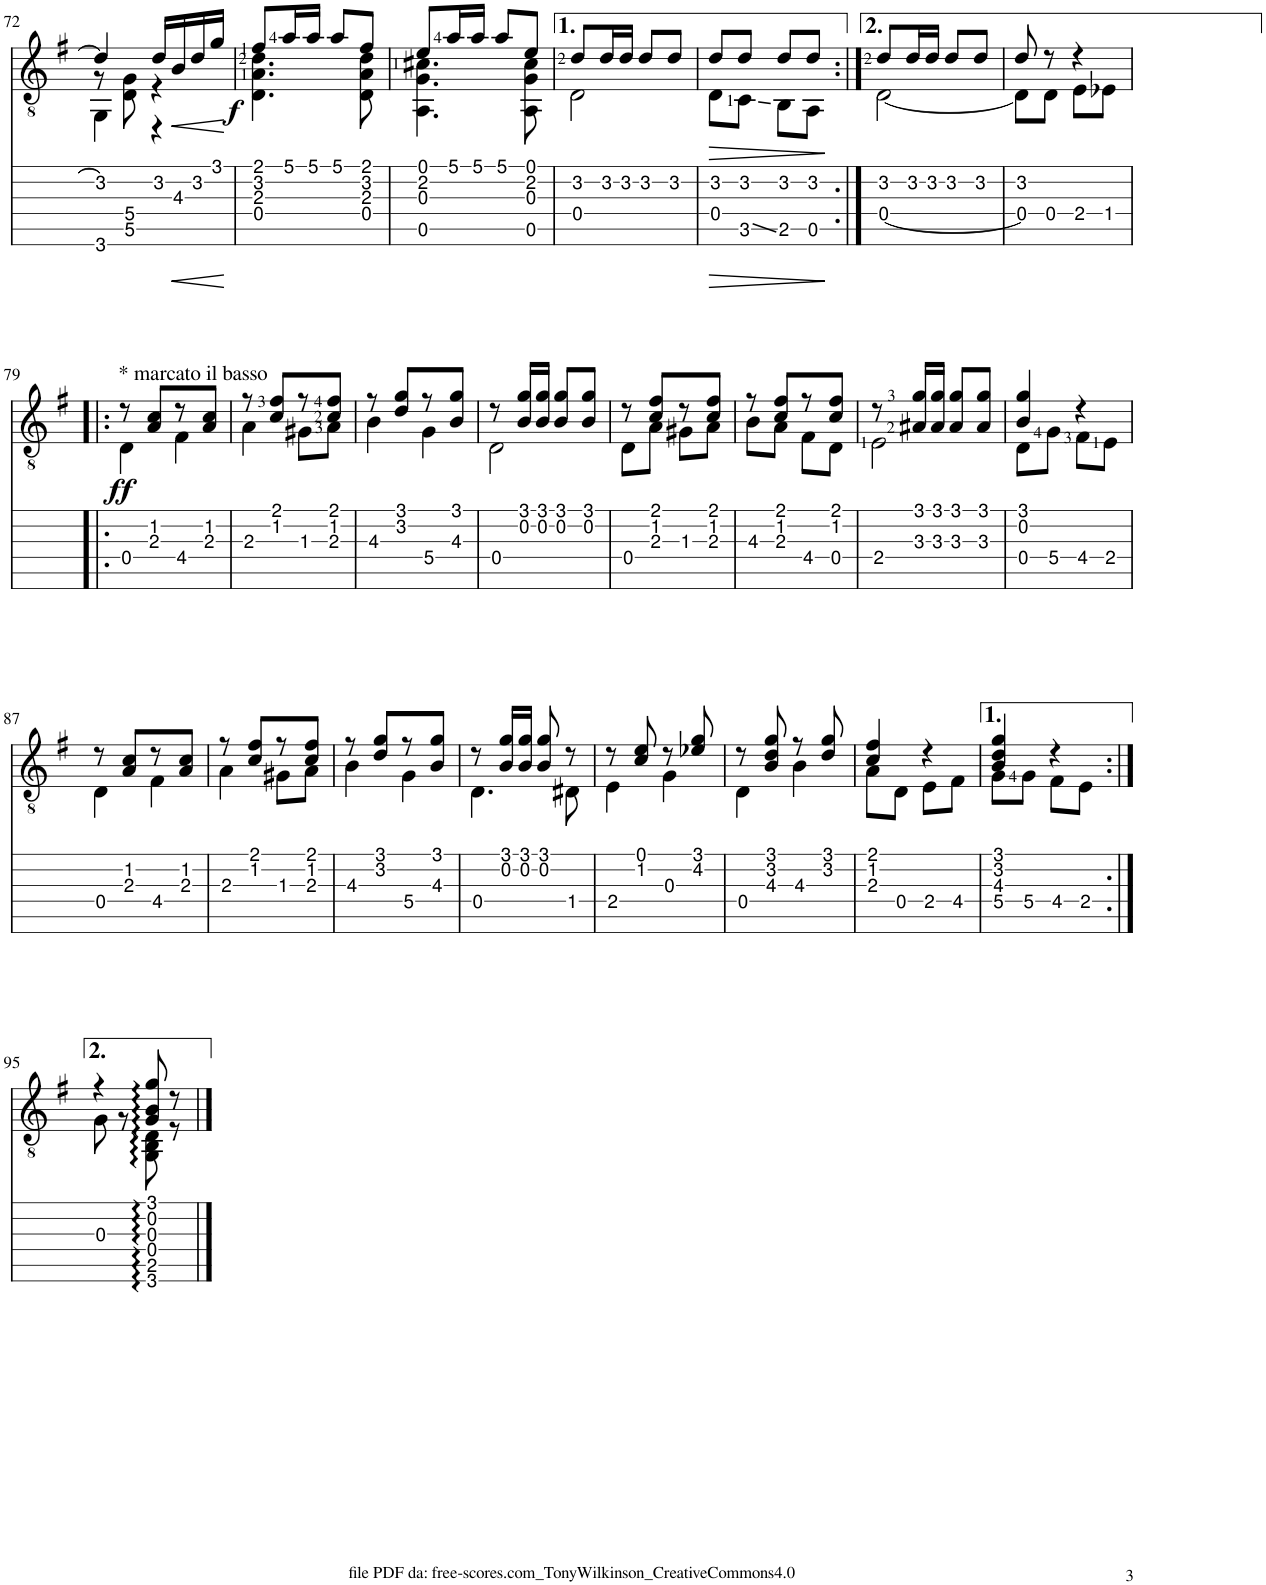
**kern	**kern	**dynam
*part1	*part1	*part1
*staff2	*staff1	*staff1/2
*I"Guitar	*	*
*I'Guit.	*	*
!!LO:PB:g=z
*	*clefGv2	*
*k[f#]	*k[f#]	*
*M2/4	*M2/4	*
=72	=72	=72
*^	*^	*
*	*^	*	*^	*
4d]	8r	4GG	4d/]	8r	4GG\	.
.	8D 8G	.	.	8D\ 8G\	.	.
16dLL	4r	4r	16d/LL	4r	4r	.
!	!	!	!	!	!	!LO:HP:b
16BJ	.	.	16B/	.	.	<
16dL	.	.	16d/	.	.	.
!	!	!	!	!	!	!LO:DY:b
16gJJ	.	.	16g/JJ	.	.	f
*v	*v	*v	*	*	*	*
*	*v	*v	*v	*
.	.	[
=73	=73	=73
*^	*^	*
8f#L	4.D 4.A 4.d	8f#/L	4.D\ 4.A\ 4.d\	.
16aL	.	16a/L	.	.
16aJJ	.	16a/JJ	.	.
8aL	.	8a/L	.	.
8f#J	8D 8A 8d	8f#/J	8D\ 8A\ 8d\	.
=74	=74	=74	=74	=74
8eL	4.AA 4.G 4.c#	8e/L	4.AA\ 4.G\ 4.c#X\	.
16aL	.	16a/L	.	.
16aJJ	.	16a/JJ	.	.
8aL	.	8a/L	.	.
8eJ	8AA 8G 8c#	8e/J	8AA\ 8G\ 8c#\	.
=75	=75	=75	=75	=75
8dL	2D	8d/L	2D\	.
16dL	.	16d/L	.	.
16dJJ	.	16d/JJ	.	.
8dL	.	8d/L	.	.
8dJ	.	8d/J	.	.
=76	=76	=76	=76	=76
!	!	!	!	!LO:HP:b
8dL	8DL	8d/L	8D\L	>
8dJ	8CJ	8d/J	8C\J	.
8dL	8BBL	8d/L	8BB\L	.
8dJ	8AAJ	8d/J	8AA\J	.
*v	*v	*	*	*
*	*v	*v	*
.	.	]
=77:|!	=77:|!	=77:|!
*^	*^	*
8dL	[2D	8d/L	[2D\	.
16dL	.	16d/L	.	.
16dJJ	.	16d/JJ	.	.
8dL	.	8d/L	.	.
8dJ	.	8d/J	.	.
=78	=78	=78	=78	=78
8d	8DL]	8d/	8D\L]	.
8r	8DJ	8r	8D\J	.
4r	8EL	4r	8E\L	.
.	8E-J	.	8E-X\J	.
!!LO:LB:g=z	!!
=79!|:	=79!|:	=79!|:	=79!|:	=79!|:
!	!	!LO:TX:a:t=* marcato il basso	!	!
!	!	!	!	!LO:DY:b
8r	4D	8r	4D\	ff
8A 8c	.	8A/ 8c/L	.	.
8r	4F#	8r	4F#\	.
8A 8c	.	8A/ 8c/J	.	.
=80	=80	=80	=80	=80
8r	4A	8r	4A\	.
8c 8f#	.	8c/ 8f#/L	.	.
8r	8G#L	8r	8G#X\L	.
8c 8f#	8AJ	8c/ 8f#/J	8A\J	.
=81	=81	=81	=81	=81
8r	4B	8r	4B\	.
8d 8g	.	8d/ 8g/L	.	.
8r	4G	8r	4G\	.
8B 8g	.	8B/ 8g/J	.	.
=82	=82	=82	=82	=82
8r	2D	8r	2D\	.
16B\ 16g\LL	.	16B/ 16g/LL	.	.
16B\ 16g\JJ	.	16B/ 16g/JJ	.	.
8B\ 8g\L	.	8B/ 8g/L	.	.
8B\ 8g\J	.	8B/ 8g/J	.	.
=83	=83	=83	=83	=83
8r	8DL	8r	8D\L	.
8c 8f#	8AJ	8c/ 8f#/L	8A\J	.
8r	8G#L	8r	8G#X\L	.
8c 8f#	8AJ	8c/ 8f#/J	8A\J	.
=84	=84	=84	=84	=84
8r	8BL	8r	8B\L	.
8c 8f#	8AJ	8c/ 8f#/L	8A\J	.
8r	8F#L	8r	8F#\L	.
8c 8f#	8DJ	8c/ 8f#/J	8D\J	.
=85	=85	=85	=85	=85
8r	2E	8r	2E\	.
16A#\ 16g\LL	.	16A#X/ 16g/LL	.	.
16A#\ 16g\JJ	.	16A#/ 16g/JJ	.	.
8A#\ 8g\L	.	8A#/ 8g/L	.	.
8A#\ 8g\J	.	8A#/ 8g/J	.	.
=86	=86	=86	=86	=86
4B 4g	8DL	4B/ 4g/	8D\L	.
.	8GJ	.	8G\J	.
4r	8F#L	4r	8F#\L	.
.	8EJ	.	8E\J	.
!!LO:LB:g=z	!!
=87	=87	=87	=87	=87
8r	4D	8r	4D\	.
8A 8c	.	8A/ 8c/L	.	.
8r	4F#	8r	4F#\	.
8A 8c	.	8A/ 8c/J	.	.
=88	=88	=88	=88	=88
8r	4A	8r	4A\	.
8c 8f#	.	8c/ 8f#/L	.	.
8r	8G#L	8r	8G#X\L	.
8c 8f#	8AJ	8c/ 8f#/J	8A\J	.
=89	=89	=89	=89	=89
8r	4B	8r	4B\	.
8d 8g	.	8d/ 8g/L	.	.
8r	4G	8r	4G\	.
8B 8g	.	8B/ 8g/J	.	.
=90	=90	=90	=90	=90
8r	4.D	8r	4.D\	.
16B\ 16g\LL	.	16B/ 16g/LL	.	.
16B\ 16g\JJ	.	16B/ 16g/JJ	.	.
8B 8g	.	8B/ 8g/	.	.
8r	8D#	8r	8D#X\	.
=91	=91	=91	=91	=91
8r	4E	8r	4E\	.
8c 8e	.	8c/ 8e/	.	.
8r	4G	8r	4G\	.
8e- 8g	.	8e-X/ 8g/	.	.
=92	=92	=92	=92	=92
8r	4D	8r	4D\	.
8B 8d 8g	.	8B/ 8d/ 8g/	.	.
8r	4B	8r	4B\	.
8d 8g	.	8d/ 8g/	.	.
=93	=93	=93	=93	=93
4c 4f#	8AL	4c/ 4f#/	8A\L	.
.	8DJ	.	8D\J	.
4r	8EL	4r	8E\L	.
.	8F#J	.	8F#\J	.
=94	=94	=94	=94	=94
4B 4d 4g	8GL	4B/ 4d/ 4g/	8G\L	.
.	8GJ	.	8G\J	.
4r	8F#L	4r	8F#\L	.
.	8EJ	.	8E\J	.
!!LO:LB:g=z	!!
=95:|!	=95:|!	=95:|!	=95:|!	=95:|!
4r	8G	4r	8G\	.
.	8r	.	8r	.
8G 8B 8g	8GG 8BB 8D	8G/ 8B/ 8g/	8GG\ 8BB\ 8D\	.
8r	8r	8r	8r	.
*v	*v	*	*	*
*	*v	*v	*
==	==	==
*-	*-	*-
